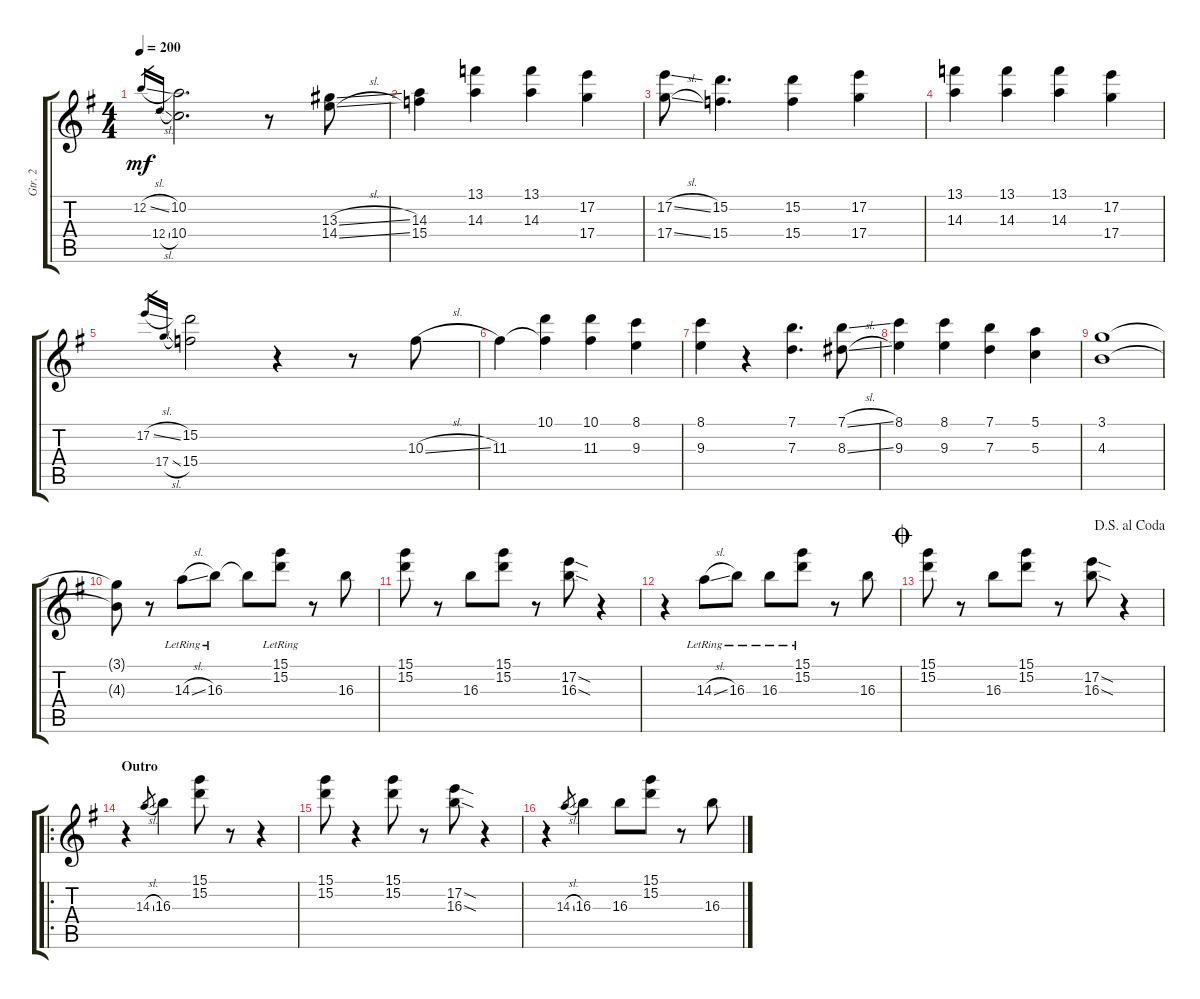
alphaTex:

\track ("Gtr. 2" "Gtr. 2") {instrument electricguitarclean}
\staff {score tabs}
\tuning (E4 B3 G3 D3 A2 E2) {hide}
\ts (4 4)
\tempo 200
\clef g2
\ks g
12.2{sl}.16{gr dy mf} 12.4{sl}.16{gr} (10.2 10.4).2{d} r.8 (13.3{sl} 14.4{sl}).8 |
(14.3 15.4).4 (13.1 14.3).4 (13.1 14.3).4 (17.2 17.4).4 |
(17.2{sl} 17.4{sl}).8 (15.2 15.4).4{d} (15.2 15.4).4 (17.2 17.4).4 |
(13.1 14.3).4 (13.1 14.3).4 (13.1 14.3).4 (17.2 17.4).4 |
17.2{sl}.16{gr} 17.4{sl}.16{gr} (15.2 15.4).2 r.4 r.8 10.3{sl}.8 |
11.3.4 (10.1 11.3{t}).4 (10.1 11.3).4 (8.1 9.3).4 |
(8.1 9.3).4 r.4 (7.1 7.3).4{d} (7.1{sl} 8.3{sl}).8 |
(8.1 9.3).4 (8.1 9.3).4 (7.1 7.3).4 (5.1 5.3).4 |
(3.1 4.3).1 |
(3.1{t} 4.3{t}).8 r.8 14.3{sl lr}.8 16.3{lr}.8 16.3{t}.8 (15.1{lr} 15.2{lr}).8 r.8 16.3.8 |
(15.1 15.2).8 r.8 16.3.8 (15.1 15.2).8 r.8 (17.2{sod} 16.3{sod}).8 r.4 |
r.4 14.3{sl lr}.8 16.3{lr}.8 16.3{lr}.8 (15.1{lr} 15.2{lr}).8 r.8 16.3.8 |
\jump coda
\jump dalsegnoalcoda
(15.1 15.2).8 r.8 16.3.8 (15.1 15.2).8 r.8 (17.2{sod} 16.3{sod}).8 r.4 |
\ro
\section ("" "Outro")
r.4 14.3{sl}.8{gr} 16.3.4 (15.1 15.2).8 r.8 r.4 |
(15.1 15.2).8 r.4 (15.1 15.2).8 r.8 (17.2{sod} 16.3{sod}).8 r.4 |
r.4 14.3{sl}.8{gr} 16.3.4 16.3.8 (15.1 15.2).8 r.8 16.3.8
